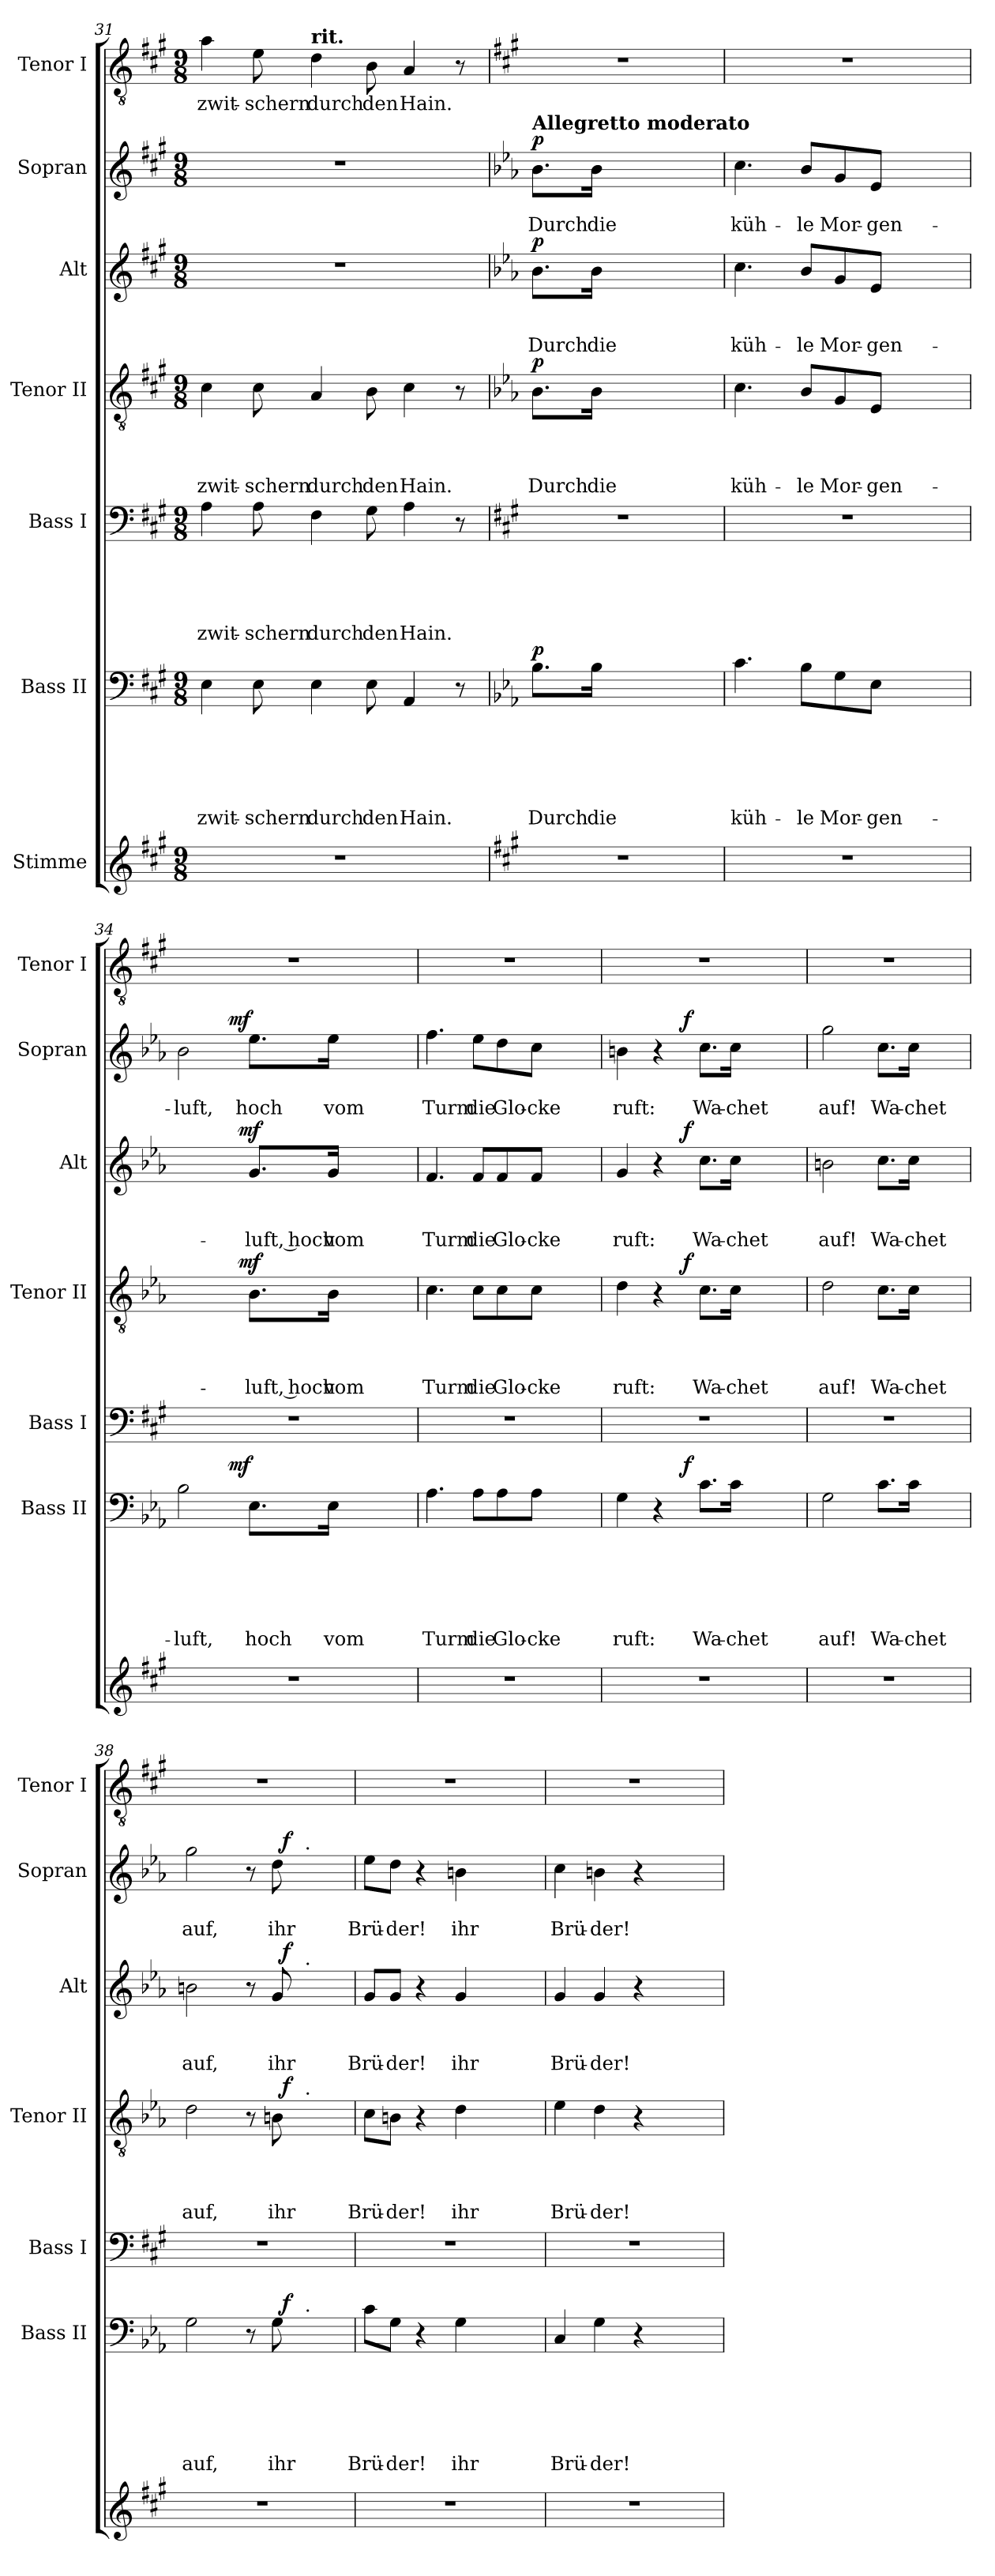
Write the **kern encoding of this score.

**kern	**kern	**text	**text	**text	**text	**text	**text	**dynam	**kern	**text	**text	**text	**text	**text	**kern	**text	**text	**text	**text	**dynam	**kern	**text	**text	**text	**dynam	**kern	**text	**text	**dynam	**kern	**text
*part7	*part6	*part6	*part6	*part6	*part6	*part6	*part6	*part6	*part5	*part5	*part5	*part5	*part5	*part5	*part4	*part4	*part4	*part4	*part4	*part4	*part3	*part3	*part3	*part3	*part3	*part2	*part2	*part2	*part2	*part1	*part1
*staff7	*staff6	*staff6	*staff6	*staff6	*staff6	*staff6	*staff6	*staff6	*staff5	*staff5	*staff5	*staff5	*staff5	*staff5	*staff4	*staff4	*staff4	*staff4	*staff4	*staff4	*staff3	*staff3	*staff3	*staff3	*staff3	*staff2	*staff2	*staff2	*staff2	*staff1	*staff1
*I"Stimme	*I"Bass II	*	*	*	*	*	*	*	*I"Bass I	*	*	*	*	*	*I"Tenor II	*	*	*	*	*	*I"Alt	*	*	*	*	*I"Sopran	*	*	*	*I"Tenor I	*
*	*I'Bass II	*	*	*	*	*	*	*	*I'Bass I	*	*	*	*	*	*I'Tenor II	*	*	*	*	*	*I'Alt	*	*	*	*	*I'Sopran	*	*	*	*I'Tenor I	*
*clefG2	*clefF4	*	*	*	*	*	*	*	*clefF4	*	*	*	*	*	*clefGv2	*	*	*	*	*	*clefG2	*	*	*	*	*clefG2	*	*	*	*clefGv2	*
*k[f#c#g#]	*k[f#c#g#]	*	*	*	*	*	*	*	*k[f#c#g#]	*	*	*	*	*	*k[f#c#g#]	*	*	*	*	*	*k[f#c#g#]	*	*	*	*	*k[f#c#g#]	*	*	*	*k[f#c#g#]	*
*A:	*A:	*	*	*	*	*	*	*	*A:	*	*	*	*	*	*A:	*	*	*	*	*	*A:	*	*	*	*	*A:	*	*	*	*A:	*
*M9/8	*M9/8	*	*	*	*	*	*	*	*M9/8	*	*	*	*	*	*M9/8	*	*	*	*	*	*M9/8	*	*	*	*	*M9/8	*	*	*	*M9/8	*
=31	=31	=31	=31	=31	=31	=31	=31	=31	=31	=31	=31	=31	=31	=31	=31	=31	=31	=31	=31	=31	=31	=31	=31	=31	=31	=31	=31	=31	=31	=31	=31
!	!	!	!	!	!	!	!LO:LY:b	!	!	!	!	!	!	!LO:LY:b	!	!	!	!	!LO:LY:b	!	!	!	!	!	!	!	!	!	!	!	!LO:LY:b
8%9r	4E\	.	.	.	.	.	zwit-	.	4A\	.	.	.	.	zwit-	4c#\	.	.	.	zwit-	.	8%9r	.	.	.	.	8%9r	.	.	.	4a\	zwit-
!	!	!	!	!	!	!	!LO:LY:b	!	!	!	!	!	!	!LO:LY:b	!	!	!	!	!LO:LY:b	!	!	!	!	!	!	!	!	!	!	!	!LO:LY:b
.	8E\	.	.	.	.	.	-schern	.	8A\	.	.	.	.	-schern	8c#\	.	.	.	-schern	.	.	.	.	.	.	.	.	.	.	8e\	-schern
!	!	!	!	!	!	!	!	!	!	!	!	!	!	!	!	!	!	!	!	!	!	!	!	!	!	!	!	!	!	!LO:TX:a:B:t=rit.	!
!	!	!	!	!	!	!	!LO:LY:b	!	!	!	!	!	!	!LO:LY:b	!	!	!	!	!LO:LY:b	!	!	!	!	!	!	!	!	!	!	!	!LO:LY:b
.	4E\	.	.	.	.	.	durch	.	4F#\	.	.	.	.	durch	4A/	.	.	.	durch	.	.	.	.	.	.	.	.	.	.	4d\	durch
!	!	!	!	!	!	!	!LO:LY:b	!	!	!	!	!	!	!LO:LY:b	!	!	!	!	!LO:LY:b	!	!	!	!	!	!	!	!	!	!	!	!LO:LY:b
.	8E\	.	.	.	.	.	den	.	8G#\	.	.	.	.	den	8B\	.	.	.	den	.	.	.	.	.	.	.	.	.	.	8B\	den
!	!	!	!	!	!	!	!LO:LY:b	!	!	!	!	!	!	!LO:LY:b	!	!	!	!	!LO:LY:b	!	!	!	!	!	!	!	!	!	!	!	!LO:LY:b
.	4AA/	.	.	.	.	.	Hain.	.	4A\	.	.	.	.	Hain.	4c#\	.	.	.	Hain.	.	.	.	.	.	.	.	.	.	.	4A/	Hain.
.	8r	.	.	.	.	.	.	.	8r	.	.	.	.	.	8r	.	.	.	.	.	.	.	.	.	.	.	.	.	.	8r	.
!!LO:PB:g=z
=32!	=32!	=32!	=32!	=32!	=32!	=32!	=32!	=32!	=32!	=32!	=32!	=32!	=32!	=32!	=32!	=32!	=32!	=32!	=32!	=32!	=32!	=32!	=32!	=32!	=32!	=32!	=32!	=32!	=32!	=32!	=32!
*	*k[b-e-a-]	*	*	*	*	*	*	*	*	*	*	*	*	*	*k[b-e-a-]	*	*	*	*	*	*k[b-e-a-]	*	*	*	*	*k[b-e-a-]	*	*	*	*	*
*	*E-:	*	*	*	*	*	*	*	*	*	*	*	*	*	*E-:	*	*	*	*	*	*E-:	*	*	*	*	*E-:	*	*	*	*	*
!	!	!	!	!	!	!	!	!	!	!	!	!	!	!	!	!	!	!	!	!	!	!	!	!	!	!LO:TX:a:B:t=Allegretto moderato	!	!	!	!	!
!	!	!	!	!	!	!	!LO:LY:b	!LO:DY:a	!	!	!	!	!	!	!	!	!	!	!LO:LY:b	!LO:DY:a	!	!	!	!LO:LY:b	!LO:DY:a	!	!	!LO:LY:b	!LO:DY:a	!	!
8%9r	8.B-\L	.	.	.	.	.	Durch	p	8%9r	.	.	.	.	.	8.B-\L	.	.	.	Durch	p	8.b-\L	.	.	Durch	p	8.b-\L	.	Durch	p	8%9r	.
!	!	!	!	!	!	!	!LO:LY:b	!	!	!	!	!	!	!	!	!	!	!	!LO:LY:b	!	!	!	!	!LO:LY:b	!	!	!	!LO:LY:b	!	!	!
.	16B-\Jk	.	.	.	.	.	die	.	.	.	.	.	.	.	16B-\Jk	.	.	.	die	.	16b-\Jk	.	.	die	.	16b-\Jk	.	die	.	.	.
.	2..ryy	.	.	.	.	.	.	.	.	.	.	.	.	.	2..ryy	.	.	.	.	.	2..ryy	.	.	.	.	2..ryy	.	.	.	.	.
=33	=33	=33	=33	=33	=33	=33	=33	=33	=33	=33	=33	=33	=33	=33	=33	=33	=33	=33	=33	=33	=33	=33	=33	=33	=33	=33	=33	=33	=33	=33	=33
!	!	!	!	!	!	!	!LO:LY:b	!	!	!	!	!	!	!	!	!	!	!	!LO:LY:b	!	!	!	!	!LO:LY:b	!	!	!	!LO:LY:b	!	!	!
8%9r	4.c\	.	.	.	.	.	küh-	.	8%9r	.	.	.	.	.	4.c\	.	.	.	küh-	.	4.cc\	.	.	küh-	.	4.cc\	.	küh-	.	8%9r	.
!	!	!	!	!	!	!	!LO:LY:b	!	!	!	!	!	!	!	!	!	!	!	!LO:LY:b	!	!	!	!	!LO:LY:b	!	!	!	!LO:LY:b	!	!	!
.	8B-\L	.	.	.	.	.	-le	.	.	.	.	.	.	.	8B-/L	.	.	.	-le	.	8b-/L	.	.	-le	.	8b-/L	.	-le	.	.	.
!	!	!	!	!	!	!	!LO:LY:b	!	!	!	!	!	!	!	!	!	!	!	!LO:LY:b	!	!	!	!	!LO:LY:b	!	!	!	!LO:LY:b	!	!	!
.	8G\	.	.	.	.	.	Mor-	.	.	.	.	.	.	.	8G/	.	.	.	Mor-	.	8g/	.	.	Mor-	.	8g/	.	Mor-	.	.	.
!	!	!	!	!	!	!	!LO:LY:b	!	!	!	!	!	!	!	!	!	!	!	!LO:LY:b	!	!	!	!	!LO:LY:b	!	!	!	!LO:LY:b	!	!	!
.	8E-\J	.	.	.	.	.	-gen-	.	.	.	.	.	.	.	8E-/J	.	.	.	-gen-	.	8e-/J	.	.	-gen-	.	8e-/J	.	-gen-	.	.	.
.	4.ryy	.	.	.	.	.	.	.	.	.	.	.	.	.	4.ryy	.	.	.	.	.	4.ryy	.	.	.	.	4.ryy	.	.	.	.	.
=34	=34	=34	=34	=34	=34	=34	=34	=34	=34	=34	=34	=34	=34	=34	=34	=34	=34	=34	=34	=34	=34	=34	=34	=34	=34	=34	=34	=34	=34	=34	=34
!	!	!	!	!	!	!	!LO:LY:b	!	!	!	!	!	!	!	!	!	!	!	!	!	!	!	!	!	!	!	!	!LO:LY:b	!	!	!
*	*^	*	*	*	*	*	*	*	*	*	*	*	*	*	*^	*	*	*	*	*	*^	*	*	*	*	*^	*	*	*	*	*
8%9r	2B-\	4..ryy	.	.	.	.	.	-luft,	.	8%9r	.	.	.	.	.	2ryy	4...ryy	.	.	.	.	.	2ryy	4...ryy	.	.	.	.	2b-\	4..ryy	.	-luft,	.	8%9r	.
!	!	!	!	!	!	!	!	!	!LO:DY:a	!	!	!	!	!	!	!	!	!	!	!	!	!	!	!	!	!	!	!	!	!	!	!	!LO:DY:a	!	!
.	.	2ryy	.	.	.	.	.	.	mf	.	.	.	.	.	.	.	.	.	.	.	.	.	.	.	.	.	.	.	.	2ryy	.	.	mf	.	.
!	!	!	!	!	!	!	!	!	!	!	!	!	!	!	!	!	!	!	!	!	!	!LO:DY:a	!	!	!	!	!	!LO:DY:a	!	!	!	!	!	!	!
.	.	.	.	.	.	.	.	.	.	.	.	.	.	.	.	.	2ryy	.	.	.	.	mf	.	2ryy	.	.	.	mf	.	.	.	.	.	.	.
!	!	!	!	!	!	!	!	!LO:LY:b	!	!	!	!	!	!	!	!	!	!	!	!	!LO:LY:b:rj	!	!	!	!	!	!LO:LY:b:rj	!	!	!	!	!LO:LY:b	!	!	!
.	8.E-\L	.	.	.	.	.	.	hoch	.	.	.	.	.	.	.	8.B-\L	.	.	.	.	-luft, hoch	.	8.g/L	.	.	.	-luft, hoch	.	8.ee-\L	.	.	hoch	.	.	.
!	!	!	!	!	!	!	!	!LO:LY:b	!	!	!	!	!	!	!	!	!	!	!	!	!LO:LY:b	!	!	!	!	!	!LO:LY:b	!	!	!	!	!LO:LY:b	!	!	!
.	16E-\Jk	.	.	.	.	.	.	vom	.	.	.	.	.	.	.	16B-\Jk	.	.	.	.	vom	.	16g/Jk	.	.	.	vom	.	16ee-\Jk	.	.	vom	.	.	.
.	4.ryy	.	.	.	.	.	.	.	.	.	.	.	.	.	.	4.ryy	.	.	.	.	.	.	4.ryy	.	.	.	.	.	4.ryy	.	.	.	.	.	.
.	.	8.ryy	.	.	.	.	.	.	.	.	.	.	.	.	.	.	.	.	.	.	.	.	.	.	.	.	.	.	.	8.ryy	.	.	.	.	.
.	.	.	.	.	.	.	.	.	.	.	.	.	.	.	.	.	8ryy	.	.	.	.	.	.	8ryy	.	.	.	.	.	.	.	.	.	.	.
.	.	.	.	.	.	.	.	.	.	.	.	.	.	.	.	.	32ryy	.	.	.	.	.	.	32ryy	.	.	.	.	.	.	.	.	.	.	.
=35	=35	=35	=35	=35	=35	=35	=35	=35	=35	=35	=35	=35	=35	=35	=35	=35	=35	=35	=35	=35	=35	=35	=35	=35	=35	=35	=35	=35	=35	=35	=35	=35	=35	=35	=35
!	!	!	!	!	!	!	!	!LO:LY:b	!	!	!	!	!	!	!	!	!	!	!	!	!LO:LY:b	!	!	!	!	!	!LO:LY:b	!	!	!	!	!LO:LY:b	!	!	!
*	*	*	*	*	*	*	*	*	*	*	*	*	*	*	*	*v	*v	*	*	*	*	*	*	*	*	*	*	*	*v	*v	*	*	*	*	*
*	*v	*v	*	*	*	*	*	*	*	*	*	*	*	*	*	*	*	*	*	*	*	*v	*v	*	*	*	*	*	*	*	*	*	*
8%9r	4.A-\	.	.	.	.	.	Turm	.	8%9r	.	.	.	.	.	4.c\	.	.	.	Turm	.	4.f/	.	.	Turm	.	4.ff\	.	Turm	.	8%9r	.
!	!	!	!	!	!	!	!LO:LY:b	!	!	!	!	!	!	!	!	!	!	!	!LO:LY:b	!	!	!	!	!LO:LY:b	!	!	!	!LO:LY:b	!	!	!
.	8A-\L	.	.	.	.	.	die	.	.	.	.	.	.	.	8c\L	.	.	.	die	.	8f/L	.	.	die	.	8ee-\L	.	die	.	.	.
!	!	!	!	!	!	!	!LO:LY:b	!	!	!	!	!	!	!	!	!	!	!	!LO:LY:b	!	!	!	!	!LO:LY:b	!	!	!	!LO:LY:b	!	!	!
.	8A-\	.	.	.	.	.	Glo-	.	.	.	.	.	.	.	8c\	.	.	.	Glo-	.	8f/	.	.	Glo-	.	8dd\	.	Glo-	.	.	.
!	!	!	!	!	!	!	!LO:LY:b	!	!	!	!	!	!	!	!	!	!	!	!LO:LY:b	!	!	!	!	!LO:LY:b	!	!	!	!LO:LY:b	!	!	!
.	8A-\J	.	.	.	.	.	-cke	.	.	.	.	.	.	.	8c\J	.	.	.	-cke	.	8f/J	.	.	-cke	.	8cc\J	.	-cke	.	.	.
.	4.ryy	.	.	.	.	.	.	.	.	.	.	.	.	.	4.ryy	.	.	.	.	.	4.ryy	.	.	.	.	4.ryy	.	.	.	.	.
=36	=36	=36	=36	=36	=36	=36	=36	=36	=36	=36	=36	=36	=36	=36	=36	=36	=36	=36	=36	=36	=36	=36	=36	=36	=36	=36	=36	=36	=36	=36	=36
!	!	!	!	!	!	!	!LO:LY:b	!	!	!	!	!	!	!	!	!	!	!	!LO:LY:b	!	!	!	!	!LO:LY:b	!	!	!	!LO:LY:b	!	!	!
*	*^	*	*	*	*	*	*	*	*	*	*	*	*	*	*^	*	*	*	*	*	*^	*	*	*	*	*^	*	*	*	*	*
8%9r	4G\	4..ryy	.	.	.	.	.	ruft:	.	8%9r	.	.	.	.	.	4d\	4..ryy	.	.	.	ruft:	.	4g/	4..ryy	.	.	ruft:	.	4bn\	4..ryy	.	ruft:	.	8%9r	.
.	4r	.	.	.	.	.	.	.	.	.	.	.	.	.	.	4r	.	.	.	.	.	.	4r	.	.	.	.	.	4r	.	.	.	.	.	.
!	!	!	!	!	!	!	!	!	!LO:DY:a	!	!	!	!	!	!	!	!	!	!	!	!	!LO:DY:a	!	!	!	!	!	!LO:DY:a	!	!	!	!	!LO:DY:a	!	!
.	.	2ryy	.	.	.	.	.	.	f	.	.	.	.	.	.	.	2ryy	.	.	.	.	f	.	2ryy	.	.	.	f	.	2ryy	.	.	f	.	.
!	!	!	!	!	!	!	!	!LO:LY:b	!	!	!	!	!	!	!	!	!	!	!	!	!LO:LY:b	!	!	!	!	!	!LO:LY:b	!	!	!	!	!LO:LY:b	!	!	!
.	8.c\L	.	.	.	.	.	.	Wa-	.	.	.	.	.	.	.	8.c\L	.	.	.	.	Wa-	.	8.cc\L	.	.	.	Wa-	.	8.cc\L	.	.	Wa-	.	.	.
!	!	!	!	!	!	!	!	!LO:LY:b	!	!	!	!	!	!	!	!	!	!	!	!	!LO:LY:b	!	!	!	!	!	!LO:LY:b	!	!	!	!	!LO:LY:b	!	!	!
.	16c\Jk	.	.	.	.	.	.	-chet	.	.	.	.	.	.	.	16c\Jk	.	.	.	.	-chet	.	16cc\Jk	.	.	.	-chet	.	16cc\Jk	.	.	-chet	.	.	.
.	4.ryy	.	.	.	.	.	.	.	.	.	.	.	.	.	.	4.ryy	.	.	.	.	.	.	4.ryy	.	.	.	.	.	4.ryy	.	.	.	.	.	.
.	.	8.ryy	.	.	.	.	.	.	.	.	.	.	.	.	.	.	8.ryy	.	.	.	.	.	.	8.ryy	.	.	.	.	.	8.ryy	.	.	.	.	.
=37	=37	=37	=37	=37	=37	=37	=37	=37	=37	=37	=37	=37	=37	=37	=37	=37	=37	=37	=37	=37	=37	=37	=37	=37	=37	=37	=37	=37	=37	=37	=37	=37	=37	=37	=37
!	!	!	!	!	!	!	!	!LO:LY:b	!	!	!	!	!	!	!	!	!	!	!	!	!LO:LY:b	!	!	!	!	!	!LO:LY:b	!	!	!	!	!LO:LY:b	!	!	!
*	*	*	*	*	*	*	*	*	*	*	*	*	*	*	*	*v	*v	*	*	*	*	*	*	*	*	*	*	*	*v	*v	*	*	*	*	*
*	*v	*v	*	*	*	*	*	*	*	*	*	*	*	*	*	*	*	*	*	*	*	*v	*v	*	*	*	*	*	*	*	*	*	*
8%9r	2G\	.	.	.	.	.	auf!	.	8%9r	.	.	.	.	.	2d\	.	.	.	auf!	.	2bn\	.	.	auf!	.	2gg\	.	auf!	.	8%9r	.
!	!	!	!	!	!	!	!LO:LY:b	!	!	!	!	!	!	!	!	!	!	!	!LO:LY:b	!	!	!	!	!LO:LY:b	!	!	!	!LO:LY:b	!	!	!
.	8.c\L	.	.	.	.	.	Wa-	.	.	.	.	.	.	.	8.c\L	.	.	.	Wa-	.	8.cc\L	.	.	Wa-	.	8.cc\L	.	Wa-	.	.	.
!	!	!	!	!	!	!	!LO:LY:b	!	!	!	!	!	!	!	!	!	!	!	!LO:LY:b	!	!	!	!	!LO:LY:b	!	!	!	!LO:LY:b	!	!	!
.	16c\Jk	.	.	.	.	.	-chet	.	.	.	.	.	.	.	16c\Jk	.	.	.	-chet	.	16cc\Jk	.	.	-chet	.	16cc\Jk	.	-chet	.	.	.
.	4.ryy	.	.	.	.	.	.	.	.	.	.	.	.	.	4.ryy	.	.	.	.	.	4.ryy	.	.	.	.	4.ryy	.	.	.	.	.
!!LO:LB:g=z
=38	=38	=38	=38	=38	=38	=38	=38	=38	=38	=38	=38	=38	=38	=38	=38	=38	=38	=38	=38	=38	=38	=38	=38	=38	=38	=38	=38	=38	=38	=38	=38
!	!	!	!	!	!	!	!LO:LY:b	!	!	!	!	!	!	!	!	!	!	!	!LO:LY:b	!	!	!	!	!LO:LY:b	!	!	!	!LO:LY:b	!	!	!
*	*^	*	*	*	*	*	*	*	*	*	*	*	*	*	*^	*	*	*	*	*	*^	*	*	*	*	*^	*	*	*	*	*
8%9r	2G\	2ryy	.	.	.	.	.	auf,	.	8%9r	.	.	.	.	.	2d\	2ryy	.	.	.	auf,	.	2bn\	2ryy	.	.	auf,	.	2gg\	2ryy	.	auf,	.	8%9r	.
.	8r	8ryy	.	.	.	.	.	.	.	.	.	.	.	.	.	8r	8ryy	.	.	.	.	.	8r	8ryy	.	.	.	.	8r	8ryy	.	.	.	.	.
!	!	!	!	!	!	!	!	!LO:LY:b	!	!	!	!	!	!	!	!	!	!	!	!	!LO:LY:b	!	!	!	!	!	!LO:LY:b	!	!	!	!	!LO:LY:b	!	!	!
.	8G>\	32ryy	.	.	.	.	.	ihr	.	.	.	.	.	.	.	8Bn>\	32ryy	.	.	.	ihr	.	8g</	32ryy	.	.	ihr	.	8dd>\	32ryy	.	ihr	.	.	.
!	!	!	!	!	!	!	!	!	!LO:DY:a	!	!	!	!	!	!	!	!	!	!	!	!	!LO:DY:a	!	!	!	!	!	!LO:DY:a	!	!	!	!	!LO:DY:a	!	!
.	.	4...ryy	.	.	.	.	.	.	f	.	.	.	.	.	.	.	4...ryy	.	.	.	.	f	.	4...ryy	.	.	.	f	.	4...ryy	.	.	f	.	.
!	!	!	!	!	!	!	!	!	!	!	!	!	!	!	!	!	!	!	!	!	!	!	!	!	!	!	!	!	!LO:TX:a:t=.	!	!	!	!	!	!
!	!	!	!	!	!	!	!	!	!	!	!	!	!	!	!	!	!	!	!	!	!	!	!LO:TX:a:t=.	!	!	!	!	!	!	!	!	!	!	!	!
!	!	!	!	!	!	!	!	!	!	!	!	!	!	!	!	!LO:TX:a:t=.	!	!	!	!	!	!	!	!	!	!	!	!	!	!	!	!	!	!	!
!	!LO:TX:a:t=.	!	!	!	!	!	!	!	!	!	!	!	!	!	!	!	!	!	!	!	!	!	!	!	!	!	!	!	!	!	!	!	!	!	!
.	4.ryy	.	.	.	.	.	.	.	.	.	.	.	.	.	.	4.ryy	.	.	.	.	.	.	4.ryy	.	.	.	.	.	4.ryy	.	.	.	.	.	.
=39	=39	=39	=39	=39	=39	=39	=39	=39	=39	=39	=39	=39	=39	=39	=39	=39	=39	=39	=39	=39	=39	=39	=39	=39	=39	=39	=39	=39	=39	=39	=39	=39	=39	=39	=39
!	!	!	!	!	!	!	!	!LO:LY:b	!	!	!	!	!	!	!	!	!	!	!	!	!LO:LY:b	!	!	!	!	!	!LO:LY:b	!	!	!	!	!LO:LY:b	!	!	!
*	*	*	*	*	*	*	*	*	*	*	*	*	*	*	*	*v	*v	*	*	*	*	*	*	*	*	*	*	*	*v	*v	*	*	*	*	*
*	*v	*v	*	*	*	*	*	*	*	*	*	*	*	*	*	*	*	*	*	*	*	*v	*v	*	*	*	*	*	*	*	*	*	*
8%9r	8c\L	.	.	.	.	.	Brü-	.	8%9r	.	.	.	.	.	8c\L	.	.	.	Brü-	.	8g/L	.	.	Brü-	.	8ee-\L	.	Brü-	.	8%9r	.
!	!	!	!	!	!	!	!LO:LY:b	!	!	!	!	!	!	!	!	!	!	!	!LO:LY:b	!	!	!	!	!LO:LY:b	!	!	!	!LO:LY:b	!	!	!
.	8G\J	.	.	.	.	.	-der!	.	.	.	.	.	.	.	8Bn\J	.	.	.	-der!	.	8g/J	.	.	-der!	.	8dd\J	.	-der!	.	.	.
.	4r	.	.	.	.	.	.	.	.	.	.	.	.	.	4r	.	.	.	.	.	4r	.	.	.	.	4r	.	.	.	.	.
!	!	!	!	!	!	!	!LO:LY:b	!	!	!	!	!	!	!	!	!	!	!	!LO:LY:b	!	!	!	!	!LO:LY:b	!	!	!	!LO:LY:b	!	!	!
.	4G\	.	.	.	.	.	ihr	.	.	.	.	.	.	.	4d\	.	.	.	ihr	.	4g/	.	.	ihr	.	4bn\	.	ihr	.	.	.
.	4.ryy	.	.	.	.	.	.	.	.	.	.	.	.	.	4.ryy	.	.	.	.	.	4.ryy	.	.	.	.	4.ryy	.	.	.	.	.
=40	=40	=40	=40	=40	=40	=40	=40	=40	=40	=40	=40	=40	=40	=40	=40	=40	=40	=40	=40	=40	=40	=40	=40	=40	=40	=40	=40	=40	=40	=40	=40
!	!	!	!	!	!	!	!LO:LY:b	!	!	!	!	!	!	!	!	!	!	!	!LO:LY:b	!	!	!	!	!LO:LY:b	!	!	!	!LO:LY:b	!	!	!
8%9r	4C/	.	.	.	.	.	Brü-	.	8%9r	.	.	.	.	.	4e-\	.	.	.	Brü-	.	4g/	.	.	Brü-	.	4cc\	.	Brü-	.	8%9r	.
!	!	!	!	!	!	!	!LO:LY:b	!	!	!	!	!	!	!	!	!	!	!	!LO:LY:b	!	!	!	!	!LO:LY:b	!	!	!	!LO:LY:b	!	!	!
.	4G\	.	.	.	.	.	-der!	.	.	.	.	.	.	.	4d\	.	.	.	-der!	.	4g/	.	.	-der!	.	4bn\	.	-der!	.	.	.
.	4r	.	.	.	.	.	.	.	.	.	.	.	.	.	4r	.	.	.	.	.	4r	.	.	.	.	4r	.	.	.	.	.
.	4.ryy	.	.	.	.	.	.	.	.	.	.	.	.	.	4.ryy	.	.	.	.	.	4.ryy	.	.	.	.	4.ryy	.	.	.	.	.
=	=	=	=	=	=	=	=	=	=	=	=	=	=	=	=	=	=	=	=	=	=	=	=	=	=	=	=	=	=	=	=
*-	*-	*-	*-	*-	*-	*-	*-	*-	*-	*-	*-	*-	*-	*-	*-	*-	*-	*-	*-	*-	*-	*-	*-	*-	*-	*-	*-	*-	*-	*-	*-
